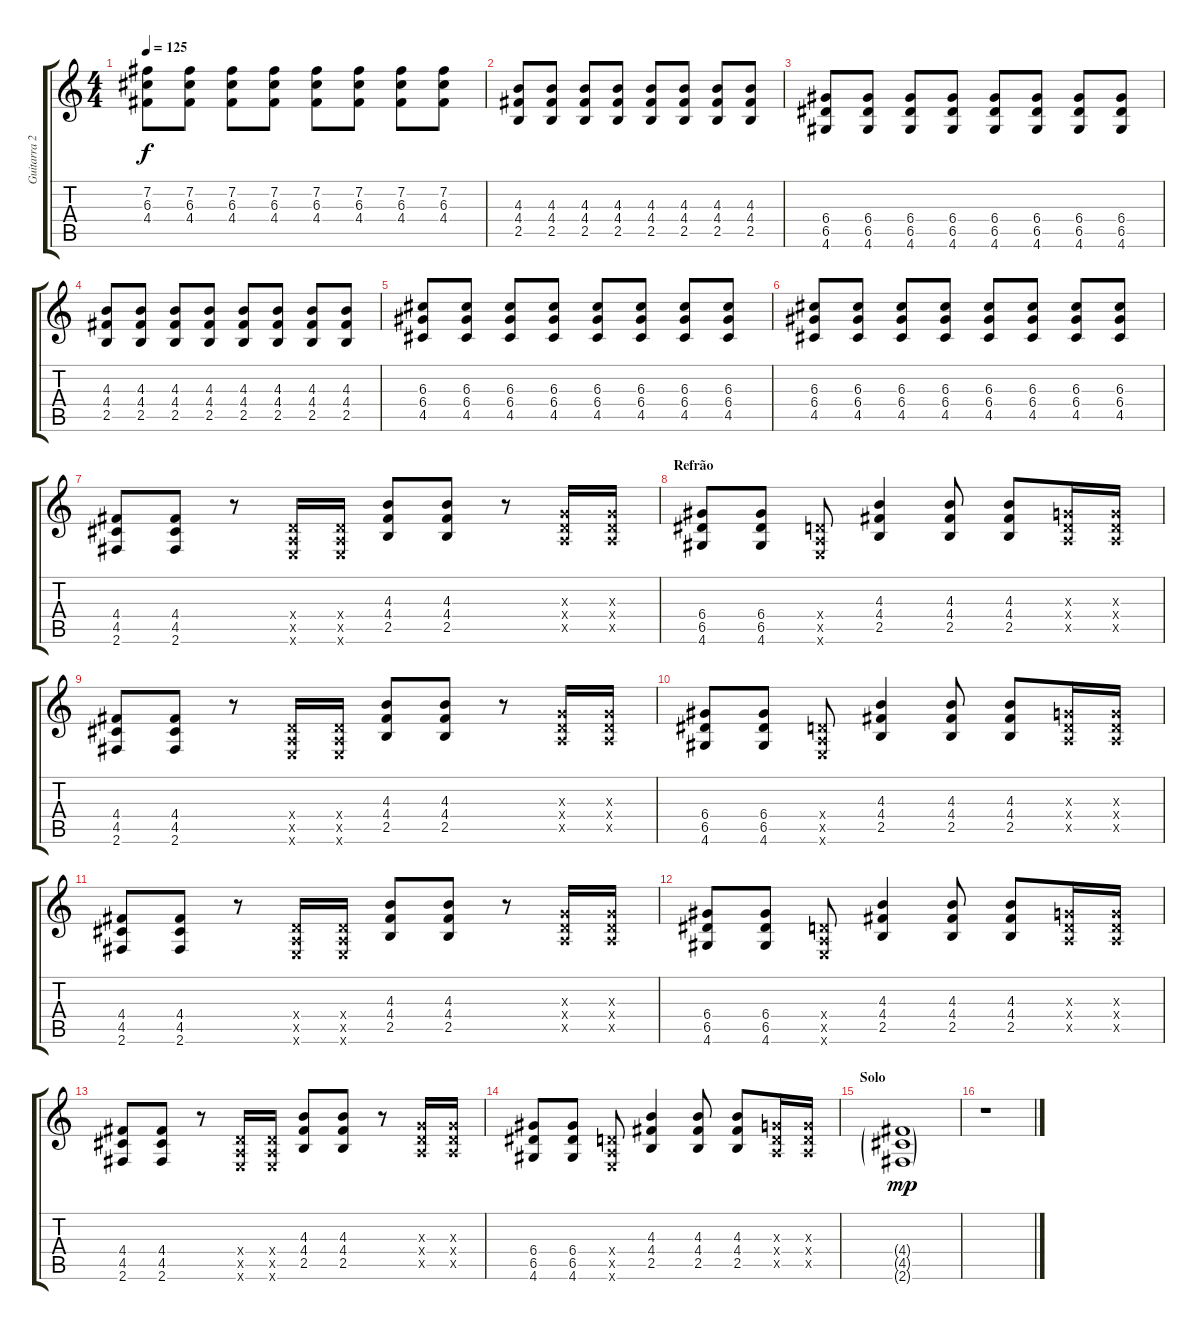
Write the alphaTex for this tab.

\track ("Guitarra 2" "Guitarra 2") {instrument distortionguitar}
\staff {score tabs}
\tuning (E4 B3 G3 D3 A2 E2) {hide}
\ts (4 4)
\tempo 125
\clef g2
\ks c
(7.2 6.3 4.4).8{dy f} (7.2 6.3 4.4).8 (7.2 6.3 4.4).8 (7.2 6.3 4.4).8 (7.2 6.3 4.4).8 (7.2 6.3 4.4).8 (7.2 6.3 4.4).8 (7.2 6.3 4.4).8 |
(4.3 4.4 2.5).8 (4.3 4.4 2.5).8 (4.3 4.4 2.5).8 (4.3 4.4 2.5).8 (4.3 4.4 2.5).8 (4.3 4.4 2.5).8 (4.3 4.4 2.5).8 (4.3 4.4 2.5).8 |
(6.4 6.5 4.6).8 (6.4 6.5 4.6).8 (6.4 6.5 4.6).8 (6.4 6.5 4.6).8 (6.4 6.5 4.6).8 (6.4 6.5 4.6).8 (6.4 6.5 4.6).8 (6.4 6.5 4.6).8 |
(4.3 4.4 2.5).8 (4.3 4.4 2.5).8 (4.3 4.4 2.5).8 (4.3 4.4 2.5).8 (4.3 4.4 2.5).8 (4.3 4.4 2.5).8 (4.3 4.4 2.5).8 (4.3 4.4 2.5).8 |
(6.3 6.4 4.5).8 (6.3 6.4 4.5).8 (6.3 6.4 4.5).8 (6.3 6.4 4.5).8 (6.3 6.4 4.5).8 (6.3 6.4 4.5).8 (6.3 6.4 4.5).8 (6.3 6.4 4.5).8 |
(6.3 6.4 4.5).8 (6.3 6.4 4.5).8 (6.3 6.4 4.5).8 (6.3 6.4 4.5).8 (6.3 6.4 4.5).8 (6.3 6.4 4.5).8 (6.3 6.4 4.5).8 (6.3 6.4 4.5).8 |
(4.4 4.5 2.6).8 (4.4 4.5 2.6).8 r.8 (0.4{x} 0.5{x} 0.6{x}).16 (0.4{x} 0.5{x} 0.6{x}).16 (4.3 4.4 2.5).8 (4.3 4.4 2.5).8 r.8 (0.3{x} 0.4{x} 0.5{x}).16 (0.3{x} 0.4{x} 0.5{x}).16 |
\section ("" "Refrão")
(6.4 6.5 4.6).8 (6.4 6.5 4.6).8 (0.4{x} 0.5{x} 0.6{x}).8 (4.3 4.4 2.5).4 (4.3 4.4 2.5).8 (4.3 4.4 2.5).8 (0.3{x} 0.4{x} 0.5{x}).16 (0.3{x} 0.4{x} 0.5{x}).16 |
(4.4 4.5 2.6).8 (4.4 4.5 2.6).8 r.8 (0.4{x} 0.5{x} 0.6{x}).16 (0.4{x} 0.5{x} 0.6{x}).16 (4.3 4.4 2.5).8 (4.3 4.4 2.5).8 r.8 (0.3{x} 0.4{x} 0.5{x}).16 (0.3{x} 0.4{x} 0.5{x}).16 |
(6.4 6.5 4.6).8 (6.4 6.5 4.6).8 (0.4{x} 0.5{x} 0.6{x}).8 (4.3 4.4 2.5).4 (4.3 4.4 2.5).8 (4.3 4.4 2.5).8 (0.3{x} 0.4{x} 0.5{x}).16 (0.3{x} 0.4{x} 0.5{x}).16 |
(4.4 4.5 2.6).8 (4.4 4.5 2.6).8 r.8 (0.4{x} 0.5{x} 0.6{x}).16 (0.4{x} 0.5{x} 0.6{x}).16 (4.3 4.4 2.5).8 (4.3 4.4 2.5).8 r.8 (0.3{x} 0.4{x} 0.5{x}).16 (0.3{x} 0.4{x} 0.5{x}).16 |
(6.4 6.5 4.6).8 (6.4 6.5 4.6).8 (0.4{x} 0.5{x} 0.6{x}).8 (4.3 4.4 2.5).4 (4.3 4.4 2.5).8 (4.3 4.4 2.5).8 (0.3{x} 0.4{x} 0.5{x}).16 (0.3{x} 0.4{x} 0.5{x}).16 |
(4.4 4.5 2.6).8 (4.4 4.5 2.6).8 r.8 (0.4{x} 0.5{x} 0.6{x}).16 (0.4{x} 0.5{x} 0.6{x}).16 (4.3 4.4 2.5).8 (4.3 4.4 2.5).8 r.8 (0.3{x} 0.4{x} 0.5{x}).16 (0.3{x} 0.4{x} 0.5{x}).16 |
(6.4 6.5 4.6).8 (6.4 6.5 4.6).8 (0.4{x} 0.5{x} 0.6{x}).8 (4.3 4.4 2.5).4 (4.3 4.4 2.5).8 (4.3 4.4 2.5).8 (0.3{x} 0.4{x} 0.5{x}).16 (0.3{x} 0.4{x} 0.5{x}).16 |
\section ("" "Solo")
(4.4{g} 4.5{g} 2.6{g}).1{dy mp} |
r.1
